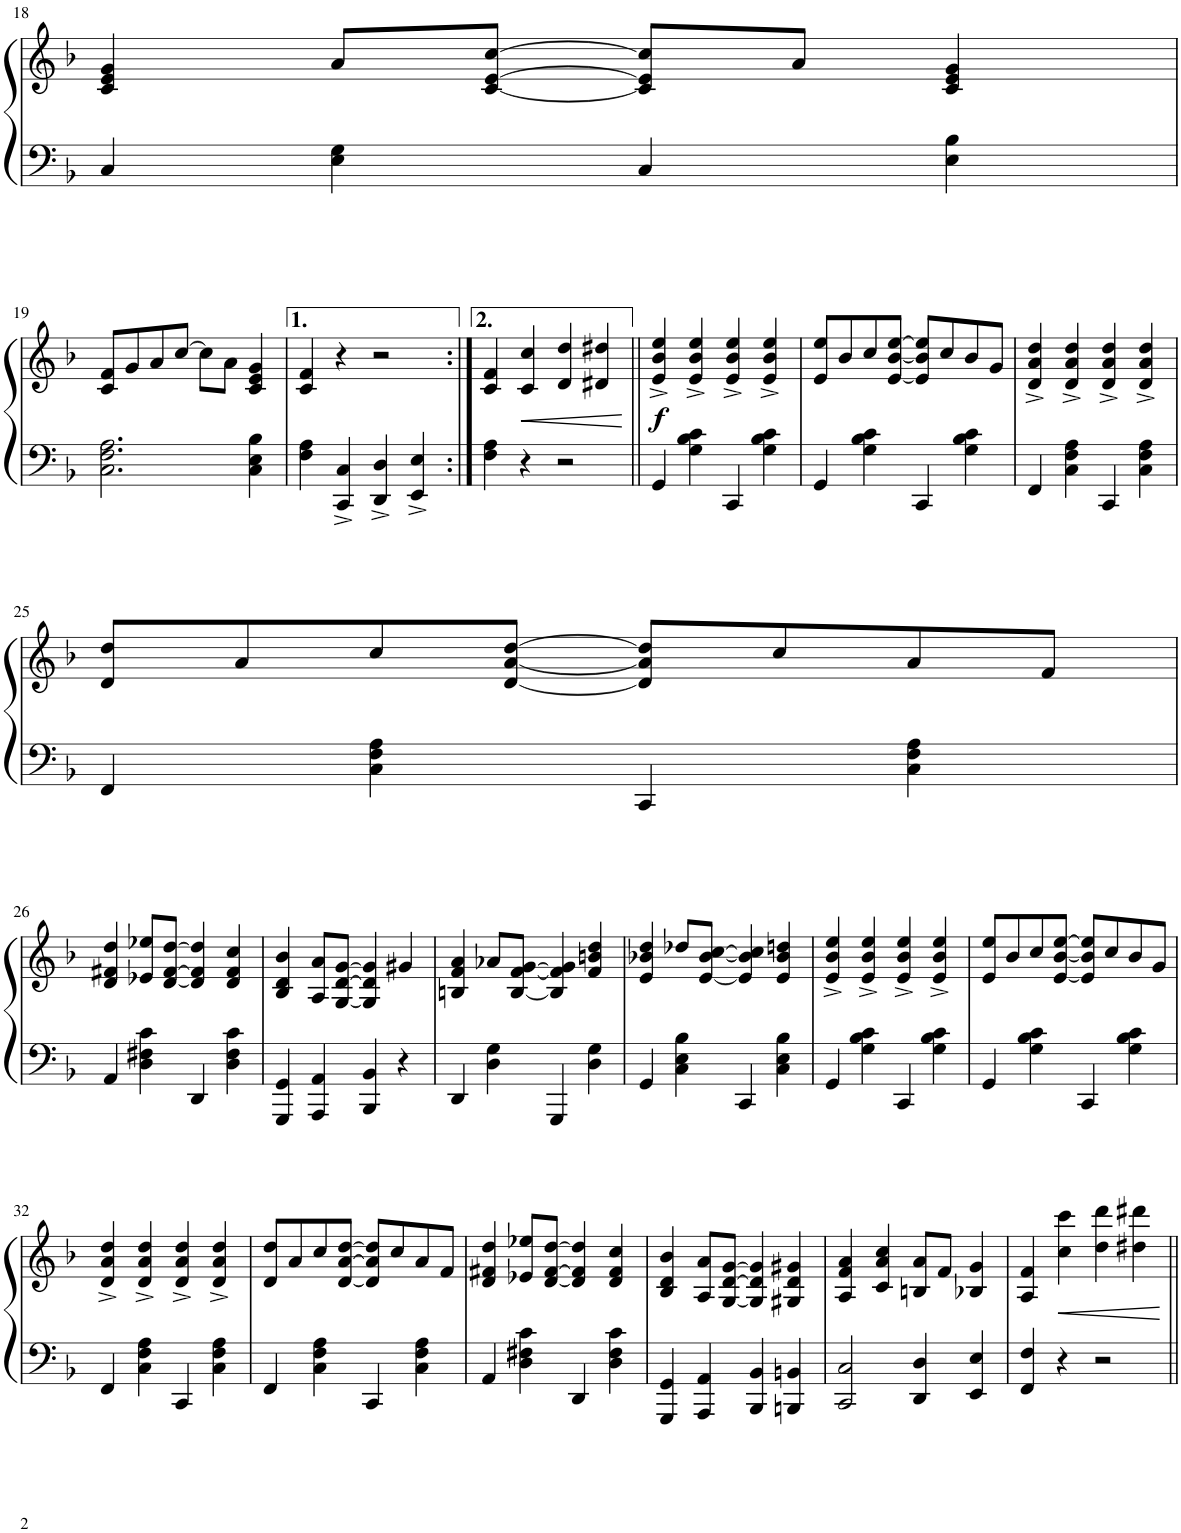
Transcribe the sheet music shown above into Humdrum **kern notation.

**kern	**kern	**dynam
*part1	*part1	*part1
*staff2	*staff1	*staff1/2
*I"Piano	*	*
*I'Pno.	*	*
!!LO:PB:g=z
*clefF4	*clefG2	*
*k[b-]	*k[b-]	*
*M4/4	*M4/4	*
*met(c)	*met(c)	*
=18	=18	=18
4C/	4c/ 4e/ 4g/	.
4E\ 4G\	8a/L	.
.	[8c/ [>8e/ [8cc/J	.
4C/	8c/] 8e/] 8cc/]L	.
.	8a/J	.
4E\ 4B-\	4c/ 4e/ 4g/	.
!!LO:LB:g=z
=19	=19	=19
2.C\ 2.F\ 2.A\	8c/ 8f/L	.
.	8g/	.
.	8a/	.
.	[8cc/J	.
.	8cc\L]	.
.	8a\J	.
4C\ 4E\ 4B-\	4c/ 4e/ 4g/	.
=20	=20	=20
4F\ 4A\	4c/ 4f/	.
4CC/^ 4C/^	4r	.
4DD/^ 4D/^	2r	.
4EE/^ 4E/^	.	.
=21:|!	=21:|!	=21:|!
4F\ 4A\	4c/ 4f/	.
!	!	!LO:HP:b
4r	4c/ 4cc/	<
2r	4d/ 4dd/	.
.	4d#X/ 4dd#X/	.
.	.	[
=22||	=22||	=22||
!	!	!LO:DY:b
4GG/	4e/^ 4b-/^ 4ee/^	f
4G\ 4B-\ 4c\	4e/^ 4b-/^ 4ee/^	.
4CC/	4e/^ 4b-/^ 4ee/^	.
4G\ 4B-\ 4c\	4e/^ 4b-/^ 4ee/^	.
=23	=23	=23
4GG/	8e/ 8ee/L	.
.	8b-/	.
4G\ 4B-\ 4c\	8cc/	.
.	[8e/ [<8b-/ [8ee/J	.
4CC/	8e/] 8b-/] 8ee/]L	.
.	8cc/	.
4G\ 4B-\ 4c\	8b-/	.
.	8g/J	.
=24	=24	=24
4FF/	4d/^ 4a/^ 4dd/^	.
4C\ 4F\ 4A\	4d/^ 4a/^ 4dd/^	.
4CC/	4d/^ 4a/^ 4dd/^	.
4C\ 4F\ 4A\	4d/^ 4a/^ 4dd/^	.
!!LO:LB:g=z
=25	=25	=25
4FF/	8d/ 8dd/L	.
.	8a/	.
4C\ 4F\ 4A\	8cc/	.
.	[8d/ [<8a/ [8dd/J	.
4CC/	8d/] 8a/] 8dd/]L	.
.	8cc/	.
4C\ 4F\ 4A\	8a/	.
.	8f/J	.
!!LO:LB:g=z
=26	=26	=26
4AA/	4d/ 4f#X/ 4dd/	.
4D\ 4F#X\ 4c\	8e-X/ 8ee-X/L	.
.	[8d/ [>8f#/ [8dd/J	.
4DD/	4d/] 4f#/] 4dd/]	.
4D\ 4F#\ 4c\	4d/ 4f#/ 4cc/	.
=27	=27	=27
4GGG/ 4GG/	4B-/ 4d/ 4b-/	.
4AAA/ 4AA/	8A/ 8a/L	.
.	[8G/ [>8d/ [8g/J	.
4BBB-/ 4BB-/	4G/] 4d/] 4g/]	.
4r	4g#X/	.
=28	=28	=28
4DD/	4Bn/ 4f/ 4a/	.
4D\ 4G\	8a-X/L	.
.	[8B/ [8f/ [8g/J	.
4GGG/	4B/] 4f/] 4g/]	.
4D\ 4G\	4f/ 4bn/ 4dd/	.
=29	=29	=29
4GG/	4e/ 4b-X/ 4dd/	.
4C\ 4E\ 4B-\	8dd-X/L	.
.	[8e/ [8b-/ [8cc/J	.
4CC/	4e/] 4b-/] 4cc/]	.
4C\ 4E\ 4B-\	4e/ 4b-/ 4ddn/	.
=30	=30	=30
4GG/	4e/^ 4b-/^ 4ee/^	.
4G\ 4B-\ 4c\	4e/^ 4b-/^ 4ee/^	.
4CC/	4e/^ 4b-/^ 4ee/^	.
4G\ 4B-\ 4c\	4e/^ 4b-/^ 4ee/^	.
=31	=31	=31
4GG/	8e/ 8ee/L	.
.	8b-/	.
4G\ 4B-\ 4c\	8cc/	.
.	[8e/ [<8b-/ [8ee/J	.
4CC/	8e/] 8b-/] 8ee/]L	.
.	8cc/	.
4G\ 4B-\ 4c\	8b-/	.
.	8g/J	.
!!LO:LB:g=z
=32	=32	=32
4FF/	4d/^ 4a/^ 4dd/^	.
4C\ 4F\ 4A\	4d/^ 4a/^ 4dd/^	.
4CC/	4d/^ 4a/^ 4dd/^	.
4C\ 4F\ 4A\	4d/^ 4a/^ 4dd/^	.
=33	=33	=33
4FF/	8d/ 8dd/L	.
.	8a/	.
4C\ 4F\ 4A\	8cc/	.
.	[8d/ [>8a/ [8dd/J	.
4CC/	8d/] 8a/] 8dd/]L	.
.	8cc/	.
4C\ 4F\ 4A\	8a/	.
.	8f/J	.
=34	=34	=34
4AA/	4d/ 4f#X/ 4dd/	.
4D\ 4F#X\ 4c\	8e-X/ 8ee-X/L	.
.	[8d/ [>8f#/ [8dd/J	.
4DD/	4d/] 4f#/] 4dd/]	.
4D\ 4F#\ 4c\	4d/ 4f#/ 4cc/	.
=35	=35	=35
4GGG/ 4GG/	4B-/ 4d/ 4b-/	.
4AAA/ 4AA/	8A/ 8a/L	.
.	[8G/ [>8d/ [8g/J	.
4BBB-/ 4BB-/	4G/] 4d/] 4g/]	.
4BBBn/ 4BBn/	4G#X/ 4d/ 4g#X/	.
=36	=36	=36
2CC/ 2C/	4A/ 4f/ 4a/	.
.	4c/ 4a/ 4cc/	.
4DD/ 4D/	8Bn/ 8a/L	.
.	8f/J	.
4EE/ 4E/	4B-X/ 4g/	.
=37	=37	=37
4FF/ 4F/	4A/ 4f/	.
!	!	!LO:HP:b
4r	4cc\ 4ccc\	<
2r	4dd\ 4ddd\	.
.	4dd#X\ 4ddd#X\	.
.	.	[
=||	=||	=||
*-	*-	*-
